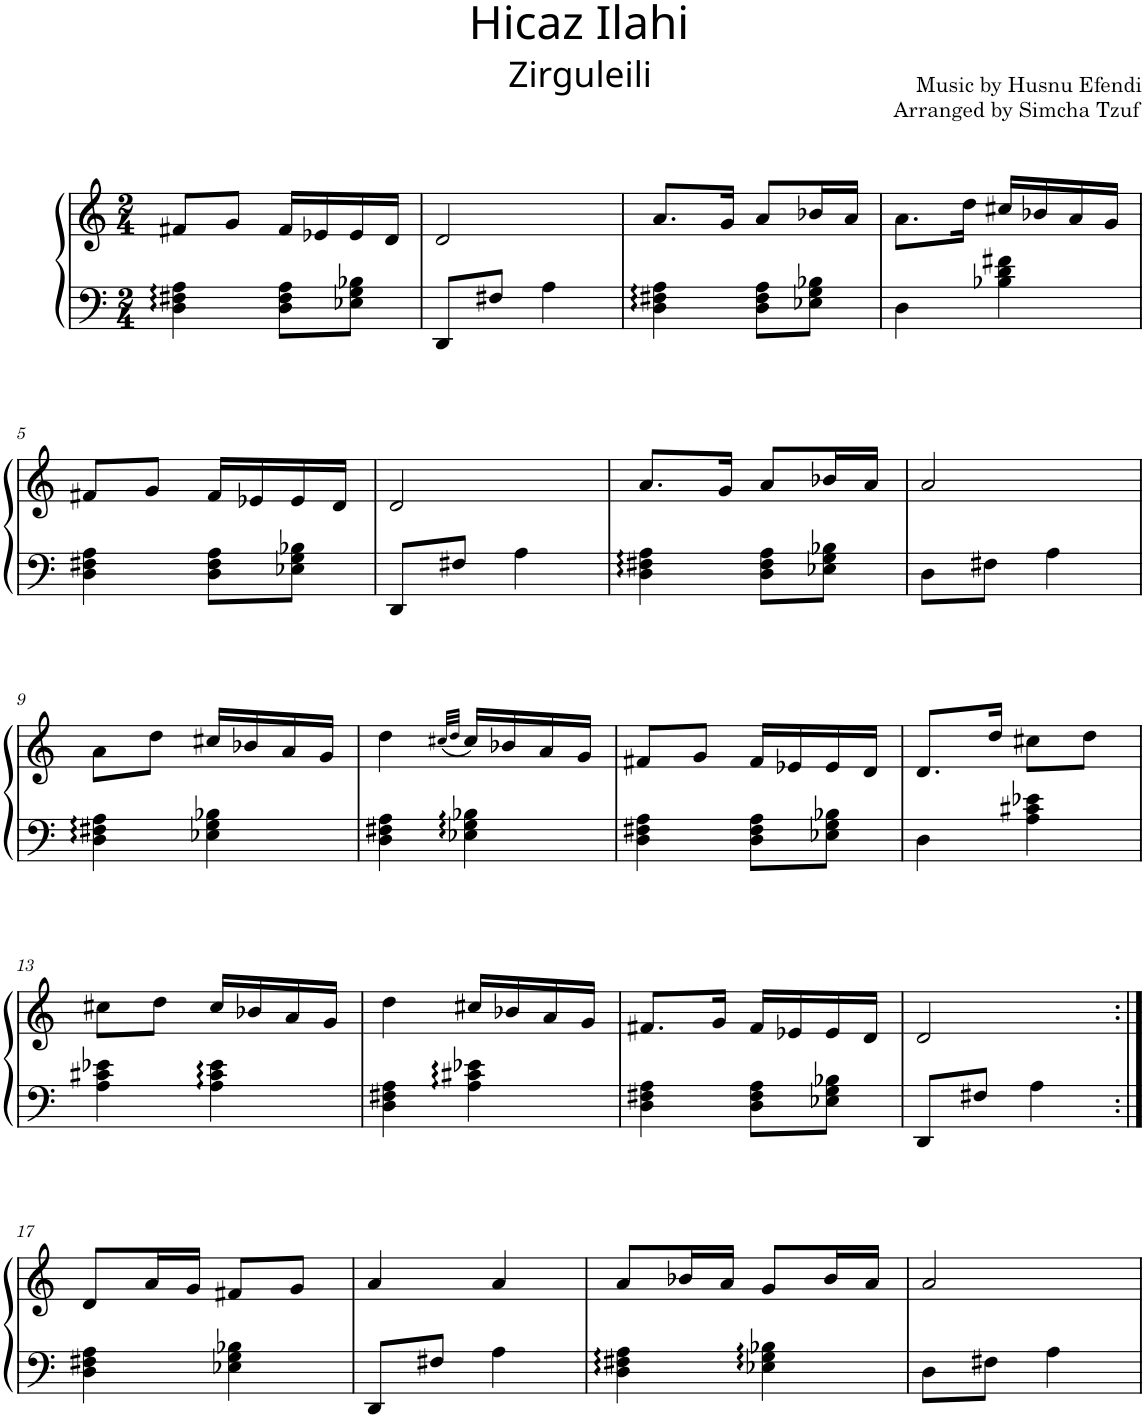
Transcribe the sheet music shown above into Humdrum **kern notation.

**kern	**kern
*part1	*part1
*staff2	*staff1
*I"Harp	*
*I'Hp	*
*clefF4	*clefG2
*k[]	*k[]
*M2/4	*M2/4
=1	=1
4D\ 4F#X\ 4A\	8f#X/L
.	8g/J
8D\ 8F#\ 8A\L	16f#/LL
.	16e-X/
8E-X\ 8G\ 8B-X\J	16e-/
.	16d/JJ
=2	=2
8DD/L	2d/
8F#X/J	.
4A\	.
=3	=3
4D\ 4F#X\ 4A\	8.a/L
.	16g/Jk
8D\ 8F#\ 8A\L	8a/L
8E-X\ 8G\ 8B-X\J	16b-X/L
.	16a/JJ
=4	=4
4D\	8.a\L
.	16dd\Jk
4B-X\ 4d\ 4f#X\	16cc#X/LL
.	16b-X/
.	16a/
.	16g/JJ
!!LO:LB:g=z
=5	=5
4D\ 4F#X\ 4A\	8f#X/L
.	8g/J
8D\ 8F#\ 8A\L	16f#/LL
.	16e-X/
8E-X\ 8G\ 8B-X\J	16e-/
.	16d/JJ
=6	=6
8DD/L	2d/
8F#X/J	.
4A\	.
=7	=7
4D\ 4F#X\ 4A\	8.a/L
.	16g/Jk
8D\ 8F#\ 8A\L	8a/L
8E-X\ 8G\ 8B-X\J	16b-X/L
.	16a/JJ
=8	=8
8D\L	2a/
8F#X\J	.
4A\	.
!!LO:LB:g=z
=9	=9
4D\ 4F#X\ 4A\	8a\L
.	8dd\J
4E-X\ 4G\ 4B-X\	16cc#X/LL
.	16b-X/
.	16a/
.	16g/JJ
=10	=10
4D\ 4F#X\ 4A\	4dd\
.	(32qcc#X/LLL
.	32qdd/JJJ
4E-X\ 4G\ 4B-X\	16cc#/LL)
.	16b-X/
.	16a/
.	16g/JJ
=11	=11
4D\ 4F#X\ 4A\	8f#X/L
.	8g/J
8D\ 8F#\ 8A\L	16f#/LL
.	16e-X/
8E-X\ 8G\ 8B-X\J	16e-/
.	16d/JJ
=12	=12
4D\	8.d/L
.	16dd/Jk
4A\ 4c#X\ 4e-X\	8cc#X\L
.	8dd\J
!!LO:LB:g=z
=13	=13
4A\ 4c#X\ 4e-X\	8cc#X\L
.	8dd\J
4A\ 4c#\ 4e-\	16cc#/LL
.	16b-X/
.	16a/
.	16g/JJ
=14	=14
4D\ 4F#X\ 4A\	4dd\
4A\ 4c#X\ 4e-X\	16cc#X/LL
.	16b-X/
.	16a/
.	16g/JJ
=15	=15
4D\ 4F#X\ 4A\	8.f#X/L
.	16g/Jk
8D\ 8F#\ 8A\L	16f#/LL
.	16e-X/
8E-X\ 8G\ 8B-X\J	16e-/
.	16d/JJ
=16	=16
8DD/L	2d/
8F#X/J	.
4A\	.
!!LO:LB:g=z
=17:|!	=17:|!
4D\ 4F#X\ 4A\	8d/L
.	16a/L
.	16g/JJ
4E-X\ 4G\ 4B-X\	8f#X/L
.	8g/J
=18	=18
8DD/L	4a/
8F#X/J	.
4A\	4a/
=19	=19
4D\ 4F#X\ 4A\	8a/L
.	16b-X/L
.	16a/JJ
4E-X\ 4G\ 4B-X\	8g/L
.	16b-/L
.	16a/JJ
=20	=20
8D\L	2a/
8F#X\J	.
4A\	.
=	=
*-	*-
